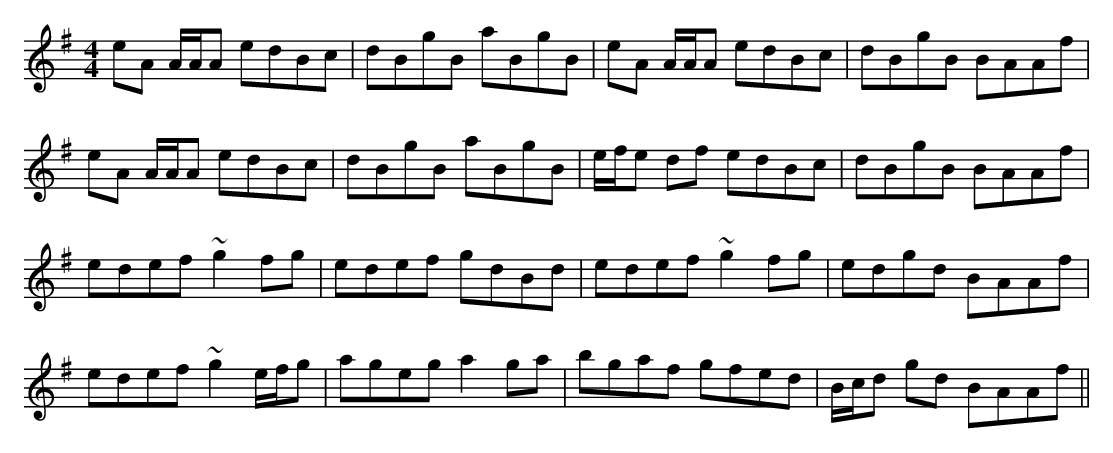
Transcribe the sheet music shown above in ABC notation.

X:1
M:4/4
K:Ador
eA A/A/A edBc|dBgB aBgB|eA A/A/A edBc|dBgB BAAf|
eA A/A/A edBc|dBgB aBgB|e/f/e df edBc|dBgB BAAf|
edef ~g2fg|edef gdBd|edef ~g2fg|edgd BAAf|
edef ~g2 e/f/g|ageg a2ga|bgaf gfed|B/c/d gd BAAf||
